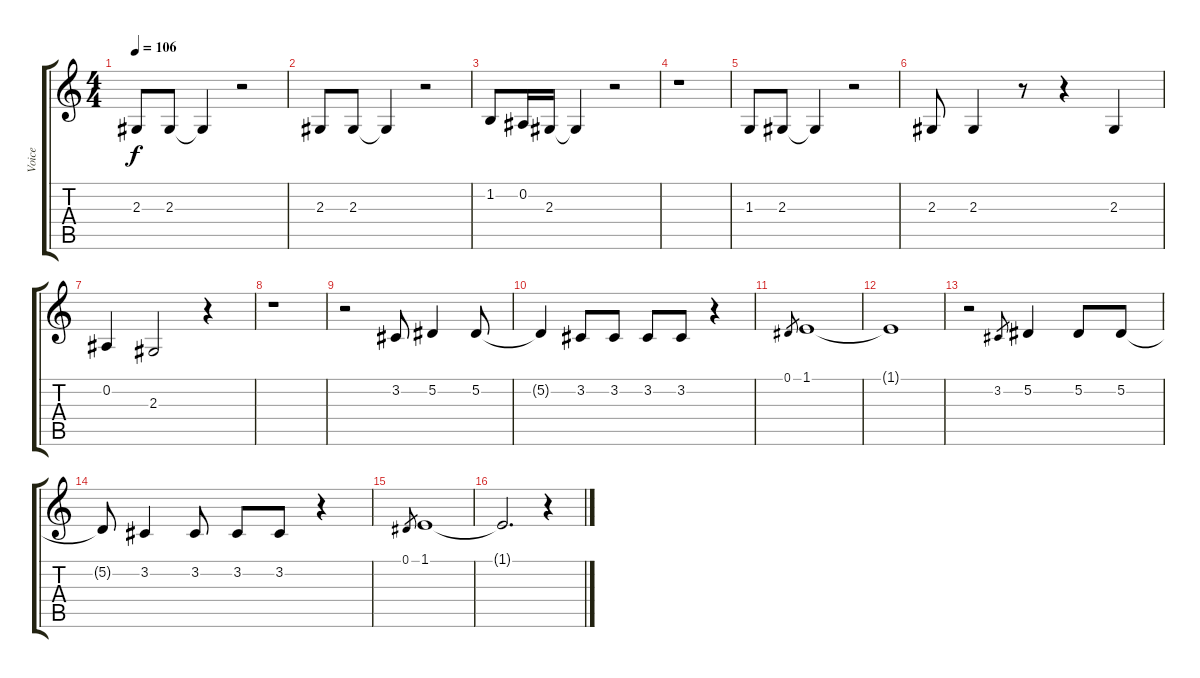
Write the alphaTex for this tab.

\track ("Voice" "Voice") {instrument cello}
\staff {score tabs}
\tuning (Eb4 Bb3 Gb3 Db3 Ab2 Eb2) {hide}
\ts (4 4)
\tempo 106
\clef g2
\ks c
2.3.8{dy f} 2.3.8 2.3{t}.4 r.2 |
2.3.8 2.3.8 2.3{t}.4 r.2 |
1.2.8 0.2.16 2.3.16 2.3{t}.4 r.2 |
r.1 |
1.3.8 2.3.8 2.3{t}.4 r.2 |
2.3.8 2.3.4 r.8 r.4 2.3.4 |
0.2.4 2.3.2 r.4 |
r.1 |
r.2 3.2.8 5.2.4 5.2.8 |
5.2{t}.4 3.2.8 3.2.8 3.2.8 3.2.8 r.4 |
0.1.8{gr} 1.1.1 |
1.1{t}.1 |
r.2 3.2.8{gr} 5.2.4 5.2.8 5.2.8 |
5.2{t}.8 3.2.4 3.2.8 3.2.8 3.2.8 r.4 |
0.1.8{gr} 1.1.1 |
1.1{t}.2{d} r.4
